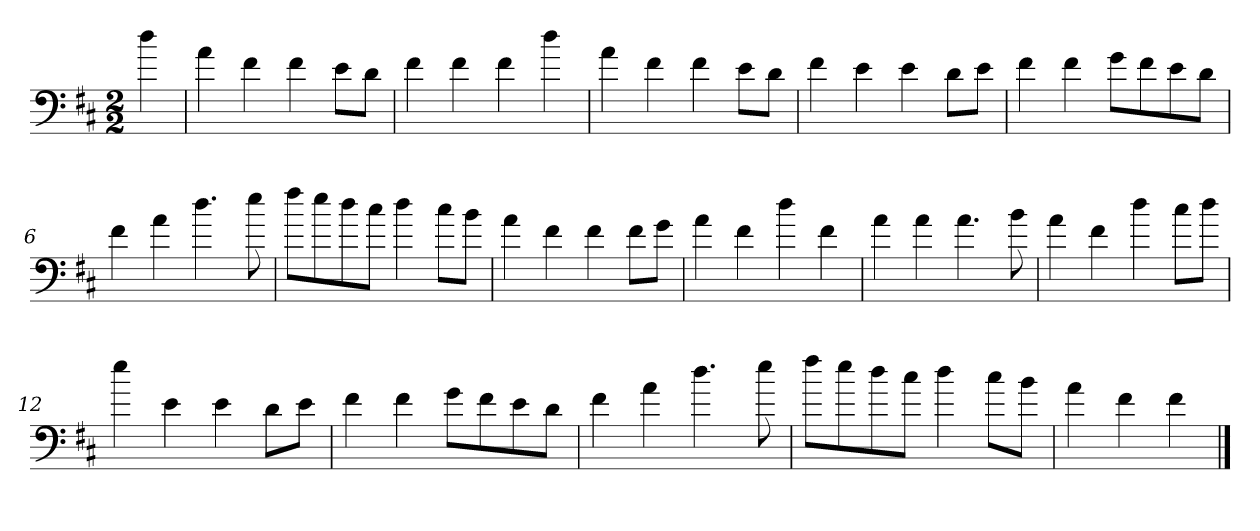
**kern
*part1
*staff1
*clefF4
*k[f#c#]
*D:
*M2/2
=
4dd
=1
4a
4f#
4f#
8e\L
8d\J
=2
4f#
4f#
4f#
4dd
=3
4a
4f#
4f#
8e\L
8d\J
=4
4f#
4e
4e
8d\L
8e\J
=5
4f#
4f#
8g\L
8f#\
8e\
8d\J
=6
4f#
4a
4.dd
8ee
=7
8ff#\L
8ee\
8dd\
8cc#\J
4dd
8cc#\L
8b\J
=8
4a
4f#
4f#
8f#\L
8g\J
=9
4a
4f#
4dd
4f#
=10
4a
4a
4.a
8b
=11
4a
4f#
4dd
8cc#\L
8dd\J
=12
4ee
4e
4e
8d\L
8e\J
=13
4f#
4f#
8g\L
8f#\
8e\
8d\J
=14
4f#
4a
4.dd
8ee
=15
8ff#\L
8ee\
8dd\
8cc#\J
4dd
8cc#\L
8b\J
=16
4a
4f#
4f#
==
*-
